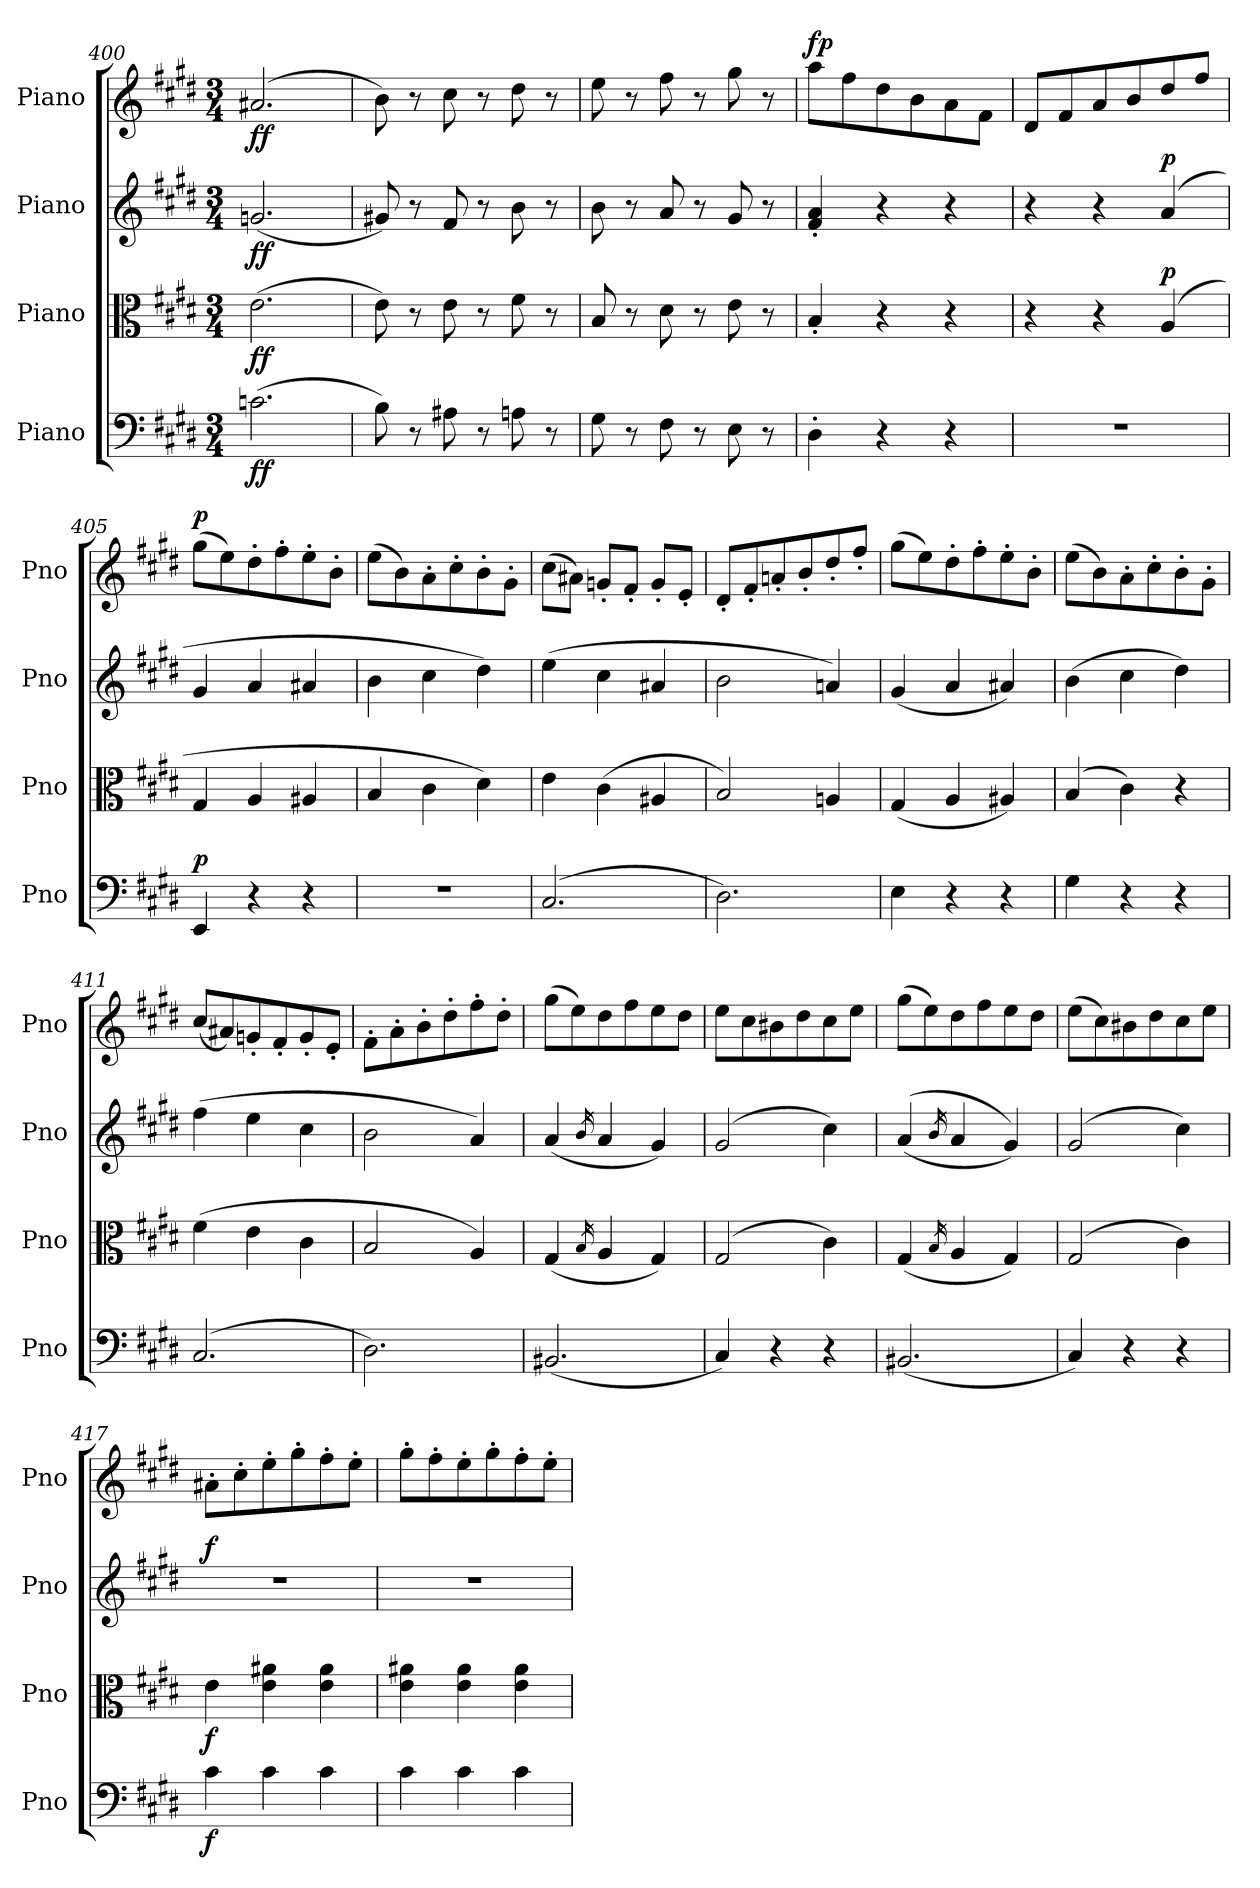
**kern	**dynam	**kern	**dynam	**kern	**dynam	**kern	**dynam
*part4	*part4	*part3	*part3	*part2	*part2	*part1	*part1
*staff4	*staff4	*staff3	*staff3	*staff2	*staff2	*staff1	*staff1
*I"Piano	*	*I"Piano	*	*I"Piano	*	*I"Piano	*
*I'Pno	*	*I'Pno	*	*I'Pno	*	*I'Pno	*
*clefF4	*	*clefC3	*	*clefG2	*	*clefG2	*
*k[f#c#g#d#]	*	*k[f#c#g#d#]	*	*k[f#c#g#d#]	*	*k[f#c#g#d#]	*
*M3/4	*	*M3/4	*	*M3/4	*	*M3/4	*
=400	=400	=400	=400	=400	=400	=400	=400
!	!LO:DY:b	!	!LO:DY:b	!	!LO:DY:b	!	!LO:DY:b
(2.cn\	ff	(2.e\	ff	(2.gn/	ff	(2.a#X/	ff
=401	=401	=401	=401	=401	=401	=401	=401
8B\)	.	8e\)	.	8g#X/)	.	8b\)	.
8r	.	8r	.	8r	.	8r	.
8A#X\	.	8e\	.	8f#/	.	8cc#\	.
8r	.	8r	.	8r	.	8r	.
8An\	.	8f#\	.	8b\	.	8dd#\	.
8r	.	8r	.	8r	.	8r	.
=402	=402	=402	=402	=402	=402	=402	=402
8G#\	.	8B/	.	8b\	.	8ee\	.
8r	.	8r	.	8r	.	8r	.
8F#\	.	8d#\	.	8a/	.	8ff#\	.
8r	.	8r	.	8r	.	8r	.
8E\	.	8e\	.	8g#/	.	8gg#\	.
8r	.	8r	.	8r	.	8r	.
=403	=403	=403	=403	=403	=403	=403	=403
!	!	!	!	!	!	!	!LO:DY:a
4D#'\	.	4B'/	.	4f#/' 4a/'	.	8aa\L	fp
.	.	.	.	.	.	8ff#\	.
4r	.	4r	.	4r	.	8dd#\	.
.	.	.	.	.	.	8b\	.
4r	.	4r	.	4r	.	8a\	.
.	.	.	.	.	.	8f#\J	.
=404	=404	=404	=404	=404	=404	=404	=404
2.r	.	4r	.	4r	.	8d#/L	.
.	.	.	.	.	.	8f#/	.
.	.	4r	.	4r	.	8a/	.
.	.	.	.	.	.	8b/	.
!	!	!	!LO:DY:a	!	!LO:DY:a	!	!
.	.	(4A/	p	(4a/	p	8dd#/	.
.	.	.	.	.	.	8ff#/J	.
=405	=405	=405	=405	=405	=405	=405	=405
!	!LO:DY:a	!	!	!	!	!	!LO:DY:a
4EE/	p	4G#/	.	4g#/	.	(8gg#\L	p
.	.	.	.	.	.	8ee\)	.
4r	.	4A/	.	4a/	.	8dd#'\	.
.	.	.	.	.	.	8ff#'\	.
4r	.	4A#X/	.	4a#X/	.	8ee'\	.
.	.	.	.	.	.	8b'\J	.
=406	=406	=406	=406	=406	=406	=406	=406
2.r	.	4B/	.	4b\	.	(8ee\L	.
.	.	.	.	.	.	8b\)	.
.	.	4c#\	.	4cc#\	.	8a'\	.
.	.	.	.	.	.	8cc#'\	.
.	.	4d#\)	.	4dd#\)	.	8b'\	.
.	.	.	.	.	.	8g#'\J	.
=407	=407	=407	=407	=407	=407	=407	=407
(2.C#/	.	4e\	.	(4ee\	.	(8cc#\L	.
.	.	.	.	.	.	8a#X\J)	.
.	.	(4c#\	.	4cc#\	.	8gn'/L	.
.	.	.	.	.	.	8f#'/J	.
.	.	4A#X/	.	4a#X/	.	8g'/L	.
.	.	.	.	.	.	8e'/J	.
=408	=408	=408	=408	=408	=408	=408	=408
2.D#\)	.	2B/)	.	2b\	.	8d#'/L	.
.	.	.	.	.	.	8f#'/	.
.	.	.	.	.	.	8an'/	.
.	.	.	.	.	.	8b'/	.
.	.	4An/	.	4an/)	.	8dd#'/	.
.	.	.	.	.	.	8ff#'/J	.
=409	=409	=409	=409	=409	=409	=409	=409
4E\	.	(4G#/	.	(4g#/	.	(8gg#\L	.
.	.	.	.	.	.	8ee\)	.
4r	.	4A/	.	4a/	.	8dd#'\	.
.	.	.	.	.	.	8ff#'\	.
4r	.	4A#X/)	.	4a#X/)	.	8ee'\	.
.	.	.	.	.	.	8b'\J	.
=410	=410	=410	=410	=410	=410	=410	=410
4G#\	.	(4B/	.	(4b\	.	(8ee\L	.
.	.	.	.	.	.	8b\)	.
4r	.	4c#\)	.	4cc#\	.	8a'\	.
.	.	.	.	.	.	8cc#'\	.
4r	.	4r	.	4dd#\)	.	8b'\	.
.	.	.	.	.	.	8g#'\J	.
=411	=411	=411	=411	=411	=411	=411	=411
(2.C#/	.	(4f#\	.	(4ff#\	.	(8cc#/L	.
.	.	.	.	.	.	8a#X/)	.
.	.	4e\	.	4ee\	.	8gn'/	.
.	.	.	.	.	.	8f#'/	.
.	.	4c#\	.	4cc#\	.	8g'/	.
.	.	.	.	.	.	8e'/J	.
=412	=412	=412	=412	=412	=412	=412	=412
2.D#\)	.	2B/	.	2b\	.	8f#'\L	.
.	.	.	.	.	.	8a'\	.
.	.	.	.	.	.	8b'\	.
.	.	.	.	.	.	8dd#'\	.
.	.	4A/)	.	4a/)	.	8ff#'\	.
.	.	.	.	.	.	8dd#'\J	.
=413	=413	=413	=413	=413	=413	=413	=413
(2.BB#X/	.	(4G#/	.	(4a/	.	(8gg#\L	.
.	.	.	.	.	.	8ee\)	.
.	.	16qB/	.	16qb/	.	.	.
.	.	4A/	.	4a/	.	8dd#\	.
.	.	.	.	.	.	8ff#\	.
.	.	4G#/)	.	4g#/)	.	8ee\	.
.	.	.	.	.	.	8dd#\J	.
=414	=414	=414	=414	=414	=414	=414	=414
4C#/)	.	(2G#/	.	(2g#/	.	8ee\L	.
.	.	.	.	.	.	8cc#\	.
4r	.	.	.	.	.	8b#X\	.
.	.	.	.	.	.	8dd#\	.
4r	.	4c#\)	.	4cc#\)	.	8cc#\	.
.	.	.	.	.	.	8ee\J	.
=415	=415	=415	=415	=415	=415	=415	=415
(2.BB#X/	.	(4G#/	.	((4a/	.	(8gg#\L	.
.	.	.	.	.	.	8ee\)	.
.	.	16qB/	.	16qb/	.	.	.
.	.	4A/	.	4a/	.	8dd#\	.
.	.	.	.	.	.	8ff#\	.
.	.	4G#/)	.	4g#/))	.	8ee\	.
.	.	.	.	.	.	8dd#\J	.
=416	=416	=416	=416	=416	=416	=416	=416
4C#/)	.	(2G#/	.	(2g#/	.	(8ee\L	.
.	.	.	.	.	.	8cc#\)	.
4r	.	.	.	.	.	8b#X\	.
.	.	.	.	.	.	8dd#\	.
4r	.	4c#\)	.	4cc#\)	.	8cc#\	.
.	.	.	.	.	.	8ee\J	.
=417	=417	=417	=417	=417	=417	=417	=417
!	!LO:DY:b	!	!LO:DY:b	!	!LO:DY:a	!	!
4c#\	f	4e\	f	2.r	f	8a#X'\L	.
.	.	.	.	.	.	8cc#'\	.
4c#\	.	4e\ 4a#X\	.	.	.	8ee'\	.
.	.	.	.	.	.	8gg#'\	.
4c#\	.	4e\ 4a#\	.	.	.	8ff#'\	.
.	.	.	.	.	.	8ee'\J	.
=418	=418	=418	=418	=418	=418	=418	=418
4c#\	.	4e\ 4a#X\	.	2.r	.	8gg#'\L	.
.	.	.	.	.	.	8ff#'\	.
4c#\	.	4e\ 4a#\	.	.	.	8ee'\	.
.	.	.	.	.	.	8gg#'\	.
4c#\	.	4e\ 4a#\	.	.	.	8ff#'\	.
.	.	.	.	.	.	8ee'\J	.
=	=	=	=	=	=	=	=
*-	*-	*-	*-	*-	*-	*-	*-
